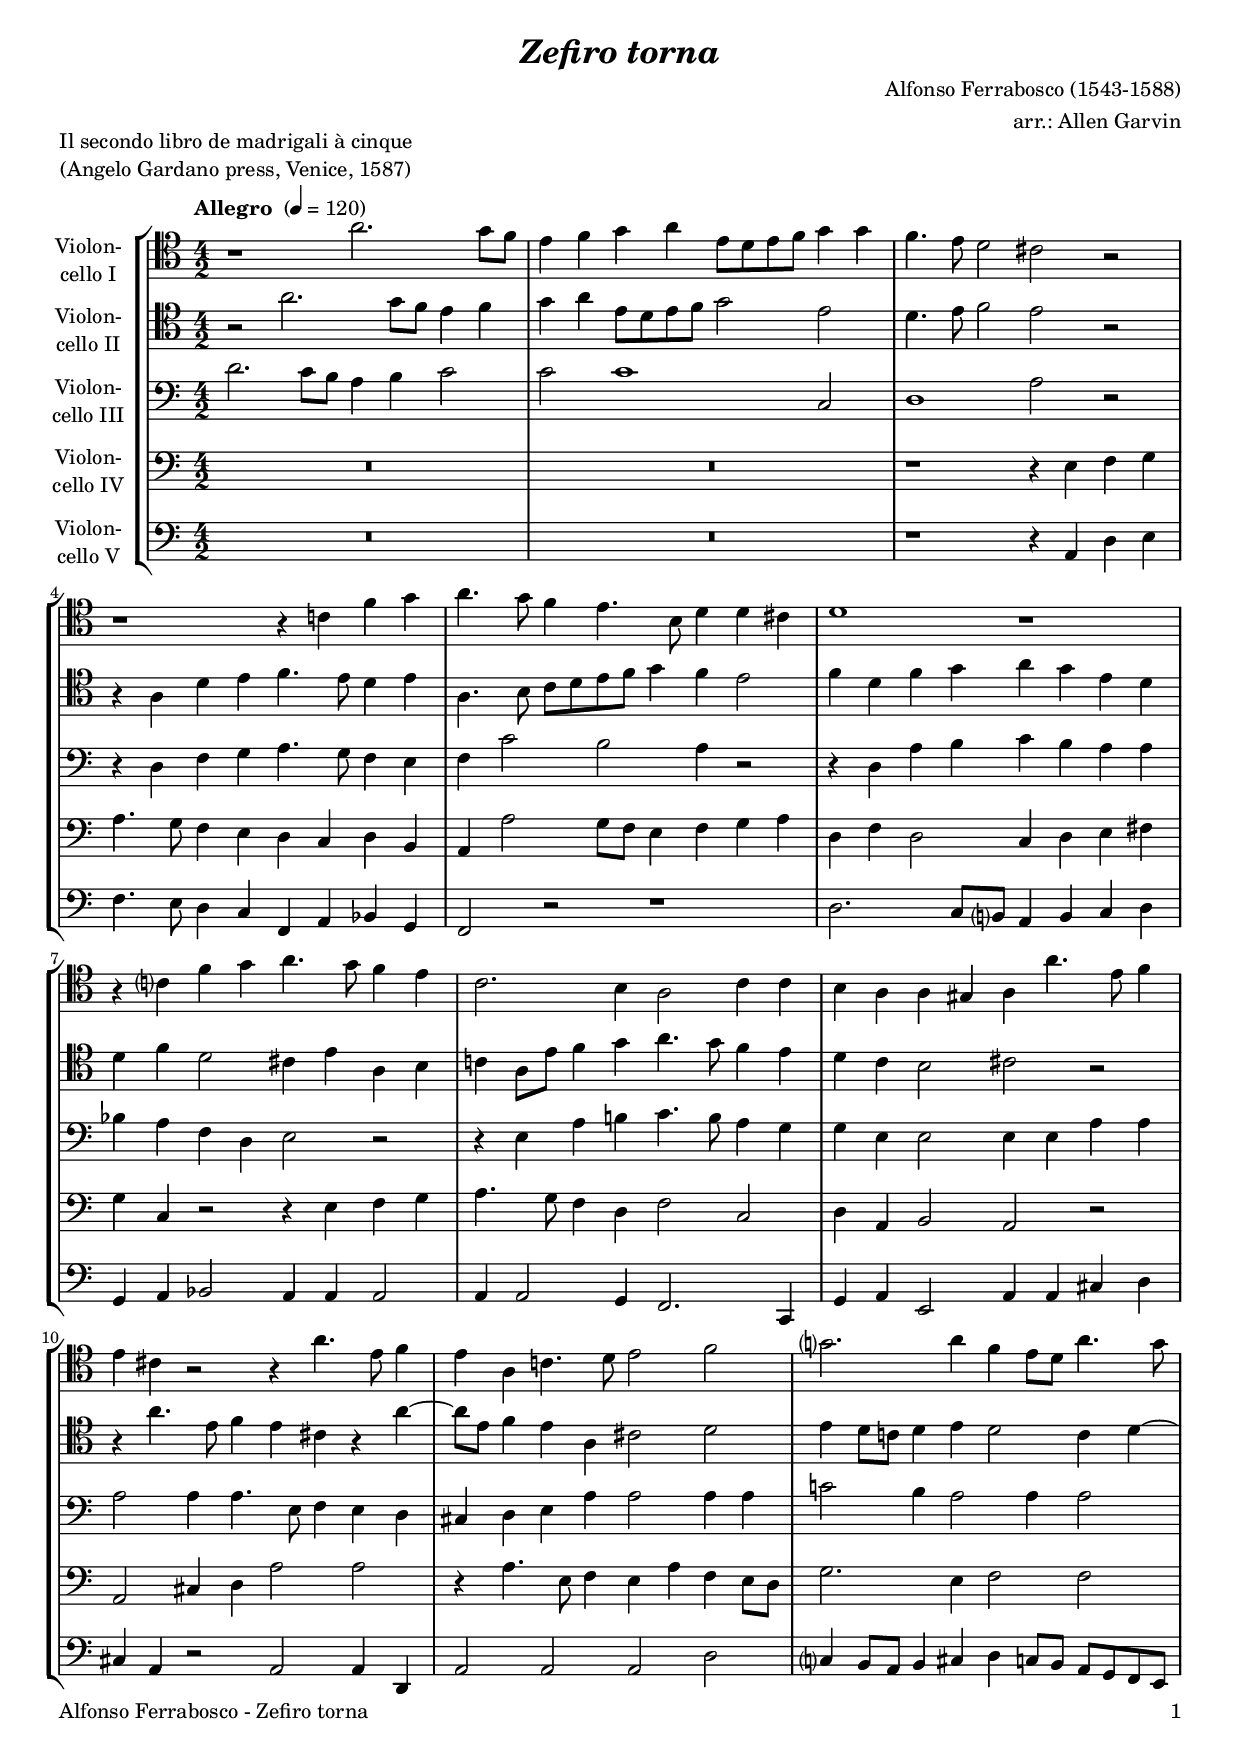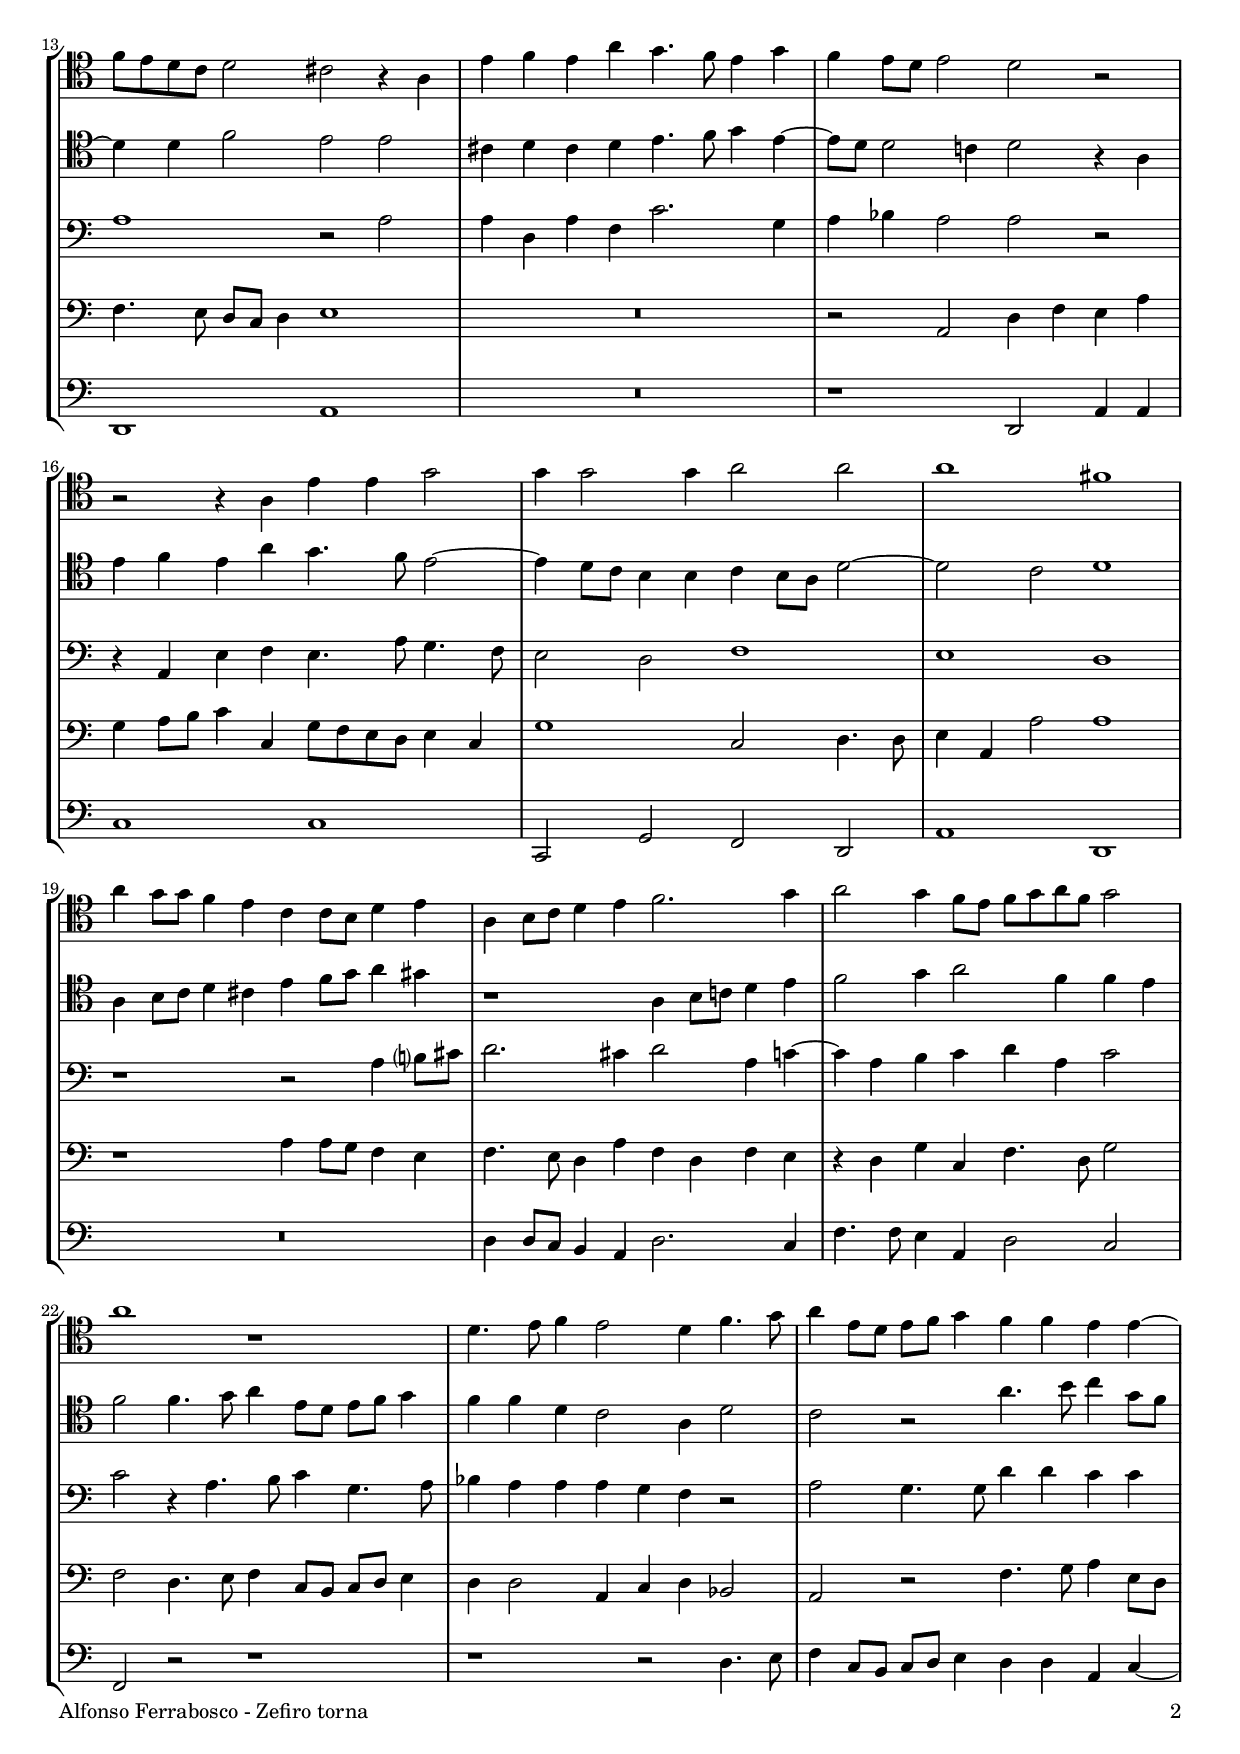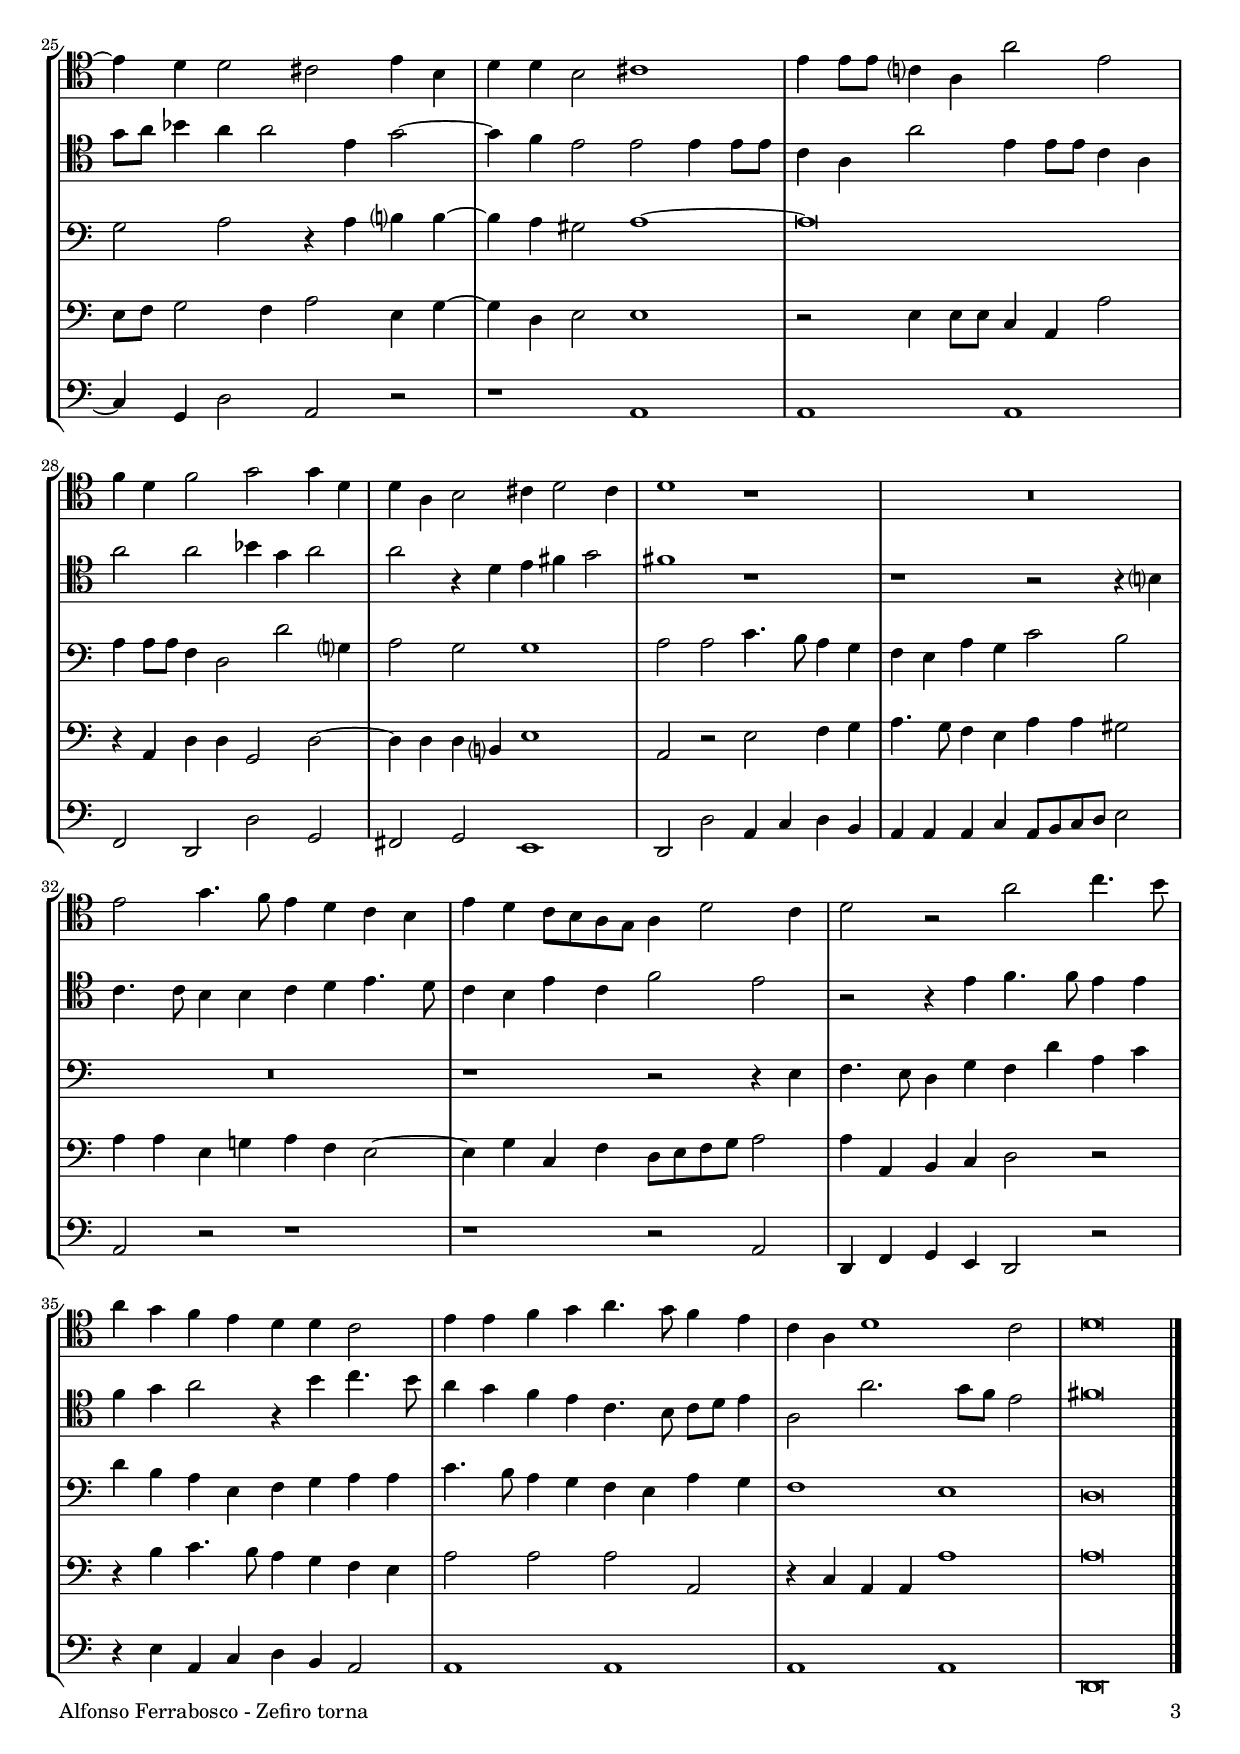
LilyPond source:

\version "2.20.2"
\include "deutsch.ly"

#(set-global-staff-size 18)

\header {
  title     = \markup \bold \italic "Zefiro torna"
  composer  = "Alfonso Ferrabosco (1543-1588)"
  arranger  = "arr.: Allen Garvin"
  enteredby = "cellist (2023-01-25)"
  piece     = \markup \center-column {
    "Il secondo libro de madrigali à cinque"
    "(Angelo Gardano press, Venice, 1587)"
  }
}

voiceconsts = {
  \key f \major
  \time 4/2
  \clef "bass"
  \numericTimeSignature
  \compressEmptyMeasures
  % Set default beaming for all staves
%  \set Timing.beamExceptions = #'()
%  \set Timing.baseMoment     = #(ly:make-moment 1 4)
%  \set Timing.beatStructure  = #'(1 1 1)
  \tempo "Allegro " 4=120
}

mipz = "pizzicato strings"
mist = "string ensemble 1"
mivl = "violin"
miba = "cello"

arco = \markup \italic "arco"
atem = \mark \markup \box \italic "a tempo"
pizz = \markup \italic "pizz."
prit = \mark \markup \box \italic "poco rit."
tenu = \markup \bold \italic "tenuto"

va = \relative c'' {
  \voiceconsts
  \clef "tenor"

  r1 d2. c8 b
  a4 b c d a8 g a b c4 c
  b4. a8 g2 fis r

  r1 r4 f! b c
  d4. c8 b4 a4. e8 g4 g fis
  g1 r

  r4 f? b c d4. c8 b4 a
  f2. e4 d2 f4 f
  e d d cis d d'4. a8 b4

  a fis r2 r4 d'4. a8 b4
  a d, f!4. g8 a2 b
  c?2. d4 b a8 g d'4. c8

  b a g f g2 fis r4 d
  a' b a d c4. b8 a4 c
  b a8 g a2 g r
  r r4 d a' a c2

  c4 c2 c4 d2 d
  d1 h
  d4 c8 c b4 a f f8 e g4 a
  d, e8 f g4 a b2. c4

  d2 c4 b8 a b c d b c2
  d1 r
  g,4. a8 b4 a2 g4 b4. c8
  d4 a8 g a b c4 b b a a~

  a g g2 fis a4 e
  g g e2 fis1
  a4 a8 a f?4 d d'2 a
  b4 g b2 c c4 g
  g d e2 fis4 g2 fis4
  g1 r
  R\breve

  a2 c4. b8 a4 g f e
  a g f8 e d c d4 g2 f4
  g2 r d' f4. e8

  d4 c b a g g f2
  a4 a b c d4. c8 b4 a
  f d g1 f2
  g\breve \bar "|."
}

vb = \relative c'' {
  \voiceconsts
  \clef "tenor"

  r2 d2. c8 b a4 b
  c d a8 g a b c2 a
  g4. a8 b2 a r

  r4 d, g a b4. a8 g4 a
  d,4. e8 f g a b c4 b a2
  b4 g b c d c a g

  g b g2 fis4 a d, e
  f! d8 a' b4 c d4. c8 b4 a
  g f e2 fis r

  r4 d'4. a8 b4 a fis r d'~
  d8 a b4 a d, fis2 g
  a4 g8 f! g4 a g2 f4 g~

  g g b2 a a
  fis4 g fis g a4. b8 c4 a~
  a8 g g2 f!4 g2 r4 d
  a' b a d c4. b8 a2~

  a4 g8 f e4 e f e8 d g2~
  g f g1
  d4 e8 f g4 fis a b8 c d4 cis
  r1 d,4 e8 f! g4 a

  b2 c4 d2 b4 b a
  b2 b4. c8 d4 a8 g a b c4
  b b g f2 d4 g2
  f r d'4. e8 f4 c8 b

  c d es4 d d2 a4 c2~
  c4 b a2 a a4 a8 a
  f4 d d'2 a4 a8 a f4 d
  d'2 d es4 c d2

  d r4 g, a h c2
  h1 r
  r r2 r4 e,?

  f4. f8 e4 e f g a4. g8
  f4 e a f b2 a
  r r4 a b4. b8 a4 a

  b c d2 r4 e f4. e8
  d4 c b a f4. e8 f g a4
  d,2 d'2. c8 b a2
  h\breve \bar "|."
}

vc = \relative c'' {
  \voiceconsts

  g2. f8 e d4 e f2
  f f1 f,2
  g1 d'2 r

  r4 g, b c d4. c8 b4 a
  b f'2 e d4 r2
  r4 g, d' e f e d d

  es d b g a2 r
  r4 a d e! f4. e8 d4 c
  c a a2 a4 a d d

  d2 d4 d4. a8 b4 a g
  fis g a d d2 d4 d
  f!2 e4 d2 d4 d2

  d1 r2 d
  d4 g, d' b f'2. c4
  d es d2 d r
  r4 d, a' b a4. d8 c4. b8

  a2 g b1
  a g
  r r2 d'4 e?8 fis
  g2. fis4 g2 d4 f~

  f d e f g d f2
  f r4 d4. e8 f4 c4. d8
  es4 d d d c b r2
  d c4. c8 g'4 g f f

  c2 d r4 d e? e~
  e d cis2 d1~
  d\breve
  d4 d8 d b4 g2 g' c,?4

  d2 c c1
  d2 d f4. e8 d4 c
  b a d c f2 e

  R\breve
  r1 r2 r4 a,
  b4. a8 g4 c b g' d f

  g e d a b c d d
  f4. e8 d4 c b a d c
  b1 a
  g\breve \bar "|."
}

vd = \relative c' {
  \voiceconsts

  R\breve*2
  r1 r4 a b c

  d4. c8 b4 a g f g e
  d d'2 c8 b a4 b c d
  g, b g2 f4 g a h

  c f, r2 r4 a b c
  d4. c8 b4 g b2 f
  g4 d e2 d r

  d2 fis4 g d'2 d
  r4 d4. a8 b4 a d b a8 g
  c2. a4 b2 b

  b4. a8 g f g4 a1
  R\breve
  r2 d, g4 b a d
  c d8 e f4 f, c'8 b a g a4 f

  c'1 f,2 g4. g8
  a4 d, d'2 d1
  r d4 d8 c b4 a
  b4. a8 g4 d' b g b a

  r g c f, b4. g8 c2
  b g4. a8 b4 f8 e f g a4
  g g2 d4 f g es2
  d r b'4. c8 d4 a8 g

  a b c2 b4 d2 a4 c~
  c g a2 a1
  r2 a4 a8 a f4 d d'2
  r4 d, g g c,2 g'~

  g4 g g e? a1
  d,2 r a' b4 c
  d4. c8 b4 a d d cis2

  d4 d a c! d b a2~
  a4 c f, b g8 a b c d2
  d4 d, e f g2 r

  r4 e' f4. e8 d4 c b a
  d2 d d d,
  r4 f d d d'1
  d\breve \bar "|."
}

ve = \relative c {
  \voiceconsts

  R\breve*2
  r1 r4 d g a

  b4. a8 g4 f b, d es c
  b2 r r1
  g'2. f8 e? d4 e f g

  c, d es2 d4 d d2
  d4 d2 c4 b2. f4
  c' d a2 d4 d fis g

  fis d r2 d d4 g,
  d'2 d d g
  f?4 e8 d e4 fis g f8 e d c b a

  g1 d'
  R\breve
  r1 g,2 d'4 d
  f1 f

  f,2 c' b g
  d'1 g,
  R\breve
  g'4 g8 f e4 d g2. f4

  b4. b8 a4 d, g2 f
  b, r r1
  r r2 g'4. a8
  b4 f8 e f g a4 g g d f~

  f c g'2 d r
  r1 d
  d d
  b2 g g' c,

  h c a1
  g2 g' d4 f g e
  d d d f d8 e f g a2

  d, r r1
  r r2 d
  g,4 b c a g2 r

  r4 a' d, f g e d2
  d1 d
  d d
  g,\breve \bar "|."
}


music = \new StaffGroup <<
      \new Staff {
	\set Staff.midiInstrument = \miba
	\set Staff.instrumentName = \markup \center-column { "Violon-" "cello I"}
	\transpose f c { \va }
      }

      \new Staff {
	\set Staff.midiInstrument = \miba
	\set Staff.instrumentName = \markup \center-column { "Violon-" "cello II" }
	\transpose f c { \vb }
      }

      \new Staff {
	\set Staff.midiInstrument = \miba
	\set Staff.instrumentName = \markup \center-column { "Violon-" "cello III" }
	\transpose f c { \vc }
      }

      \new Staff {
	\set Staff.midiInstrument = \miba
	\set Staff.instrumentName = \markup \center-column { "Violon-" "cello IV" }
	\transpose f c { \vd }
      }

      \new Staff {
	\set Staff.midiInstrument = \miba
	\set Staff.instrumentName = \markup \center-column { "Violon-" "cello V" }
	\transpose f c { \ve }
      }
>>

\book {
   \paper {
    print-page-number = ##t
    print-first-page-number = ##t
    ragged-last-bottom = ##f
    oddHeaderMarkup = \markup \null
    evenHeaderMarkup = \markup \null
    oddFooterMarkup = \markup {
      \fill-line {
        \on-the-fly #print-page-number-check-first
        "Alfonso Ferrabosco - Zefiro torna" \fromproperty #'page:page-number-string
      }
    }
    evenFooterMarkup = \oddFooterMarkup
  } \score {
    \music
    \layout {}
  }

  \score {
    \unfoldRepeats \music

    \midi {
      \context {
        \Score
      }
    }
  }
}